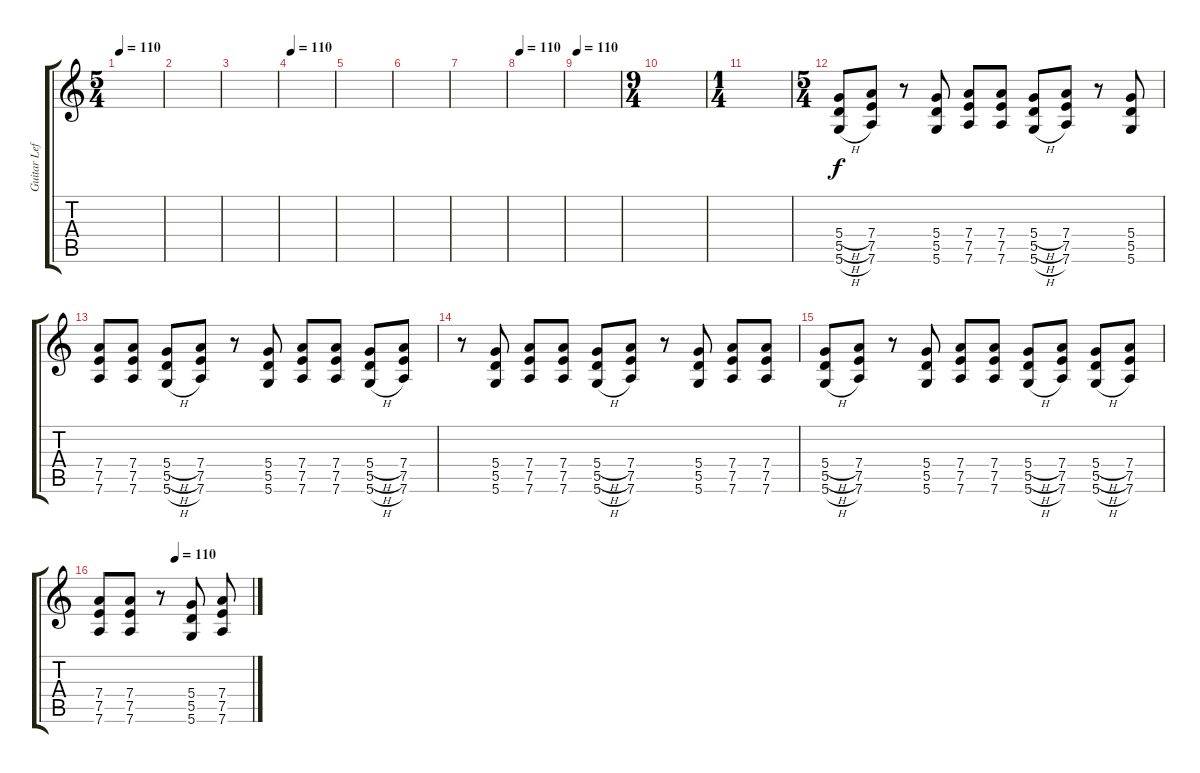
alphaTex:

\track ("Guitar Left Channel" "Guitar Lef") {instrument electricguitarmuted}
\staff {score tabs}
\tuning (E4 B3 G3 D3 A2 D2) {hide}
\ts (5 4)
\tempo 110
\clef g2
\ks c
|
|
|
\tempo 110
|
|
|
|
\tempo 110
|
\tempo 110
|
\ts (9 4)
|
\ts (1 4)
|
\ts (5 4)
(5.4{h} 5.5{h} 5.6{h}).8{volume 13 instrument distortionguitar} (7.4 7.5 7.6).8 r.8 (5.4 5.5 5.6).8{volume 3 instrument overdrivenguitar} (7.4 7.5 7.6).8 (7.4 7.5 7.6).8 (5.4{h} 5.5{h} 5.6{h}).8{volume 13 instrument distortionguitar} (7.4 7.5 7.6).8 r.8 (5.4 5.5 5.6).8{volume 3 instrument overdrivenguitar} |
(7.4 7.5 7.6).8 (7.4 7.5 7.6).8 (5.4{h} 5.5{h} 5.6{h}).8{volume 13 instrument distortionguitar} (7.4 7.5 7.6).8 r.8 (5.4 5.5 5.6).8{volume 3 instrument overdrivenguitar} (7.4 7.5 7.6).8 (7.4 7.5 7.6).8 (5.4{h} 5.5{h} 5.6{h}).8{volume 13 instrument distortionguitar} (7.4 7.5 7.6).8 |
r.8 (5.4 5.5 5.6).8{volume 3 instrument overdrivenguitar} (7.4 7.5 7.6).8 (7.4 7.5 7.6).8 (5.4{h} 5.5{h} 5.6{h}).8{volume 13 instrument distortionguitar} (7.4 7.5 7.6).8 r.8 (5.4 5.5 5.6).8{volume 3 instrument overdrivenguitar} (7.4 7.5 7.6).8 (7.4 7.5 7.6).8 |
(5.4{h} 5.5{h} 5.6{h}).8{volume 13 instrument distortionguitar} (7.4 7.5 7.6).8 r.8 (5.4 5.5 5.6).8{volume 3 instrument overdrivenguitar} (7.4 7.5 7.6).8 (7.4 7.5 7.6).8 (5.4{h} 5.5{h} 5.6{h}).8{volume 13 instrument distortionguitar} (7.4 7.5 7.6).8 (5.4{h} 5.5{h} 5.6{h}).8 (7.4 7.5 7.6).8 |
\tempo (110 0.5)
(7.4 7.5 7.6).8{volume 3 instrument overdrivenguitar} (7.4 7.5 7.6).8 r.8 (5.4 5.5 5.6).8 (7.4 7.5 7.6).8
